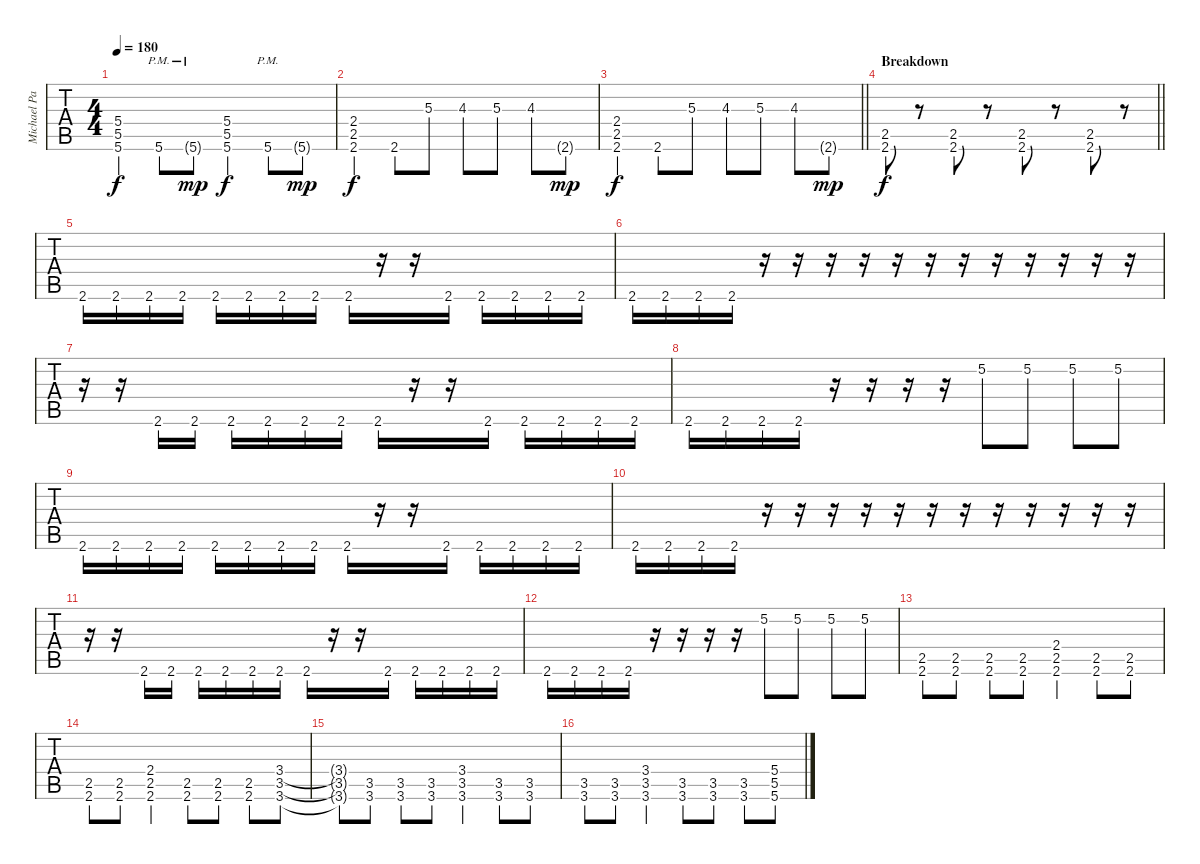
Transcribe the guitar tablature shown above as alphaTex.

\track ("Michael Padget" "Michael Pa") {instrument distortionguitar}
\staff {tabs}
\tuning (D4 A3 F3 C3 G2 C2) {hide}
\ts (4 4)
\tempo 180
\clef g2
\ks c
(5.4 5.5 5.6).4{dy f} 5.6{pm}.8 5.6{g pm}.8{dy mp} (5.4 5.5 5.6).4{dy f} 5.6{pm}.8 5.6{g}.8{dy mp} |
(2.4 2.5 2.6).4{dy f} 2.6.8 5.3.8 4.3.8 5.3.8 4.3.8 2.6{g}.8{dy mp} |
\barLineRight lightlight
(2.4 2.5 2.6).4{dy f} 2.6.8 5.3.8 4.3.8 5.3.8 4.3.8 2.6{g}.8{dy mp} |
\section ("" "Breakdown")
\barLineRight lightlight
(2.5 2.6).8{dy f} r.8 (2.5 2.6).8 r.8 (2.5 2.6).8 r.8 (2.5 2.6).8 r.8 |
2.6.16 2.6.16 2.6.16 2.6.16 2.6.16 2.6.16 2.6.16 2.6.16 2.6.16 r.16 r.16 2.6.16 2.6.16 2.6.16 2.6.16 2.6.16 |
2.6.16 2.6.16 2.6.16 2.6.16 r.16 r.16 r.16 r.16 r.16 r.16 r.16 r.16 r.16 r.16 r.16 r.16 |
r.16 r.16 2.6.16 2.6.16 2.6.16 2.6.16 2.6.16 2.6.16 2.6.16 r.16 r.16 2.6.16 2.6.16 2.6.16 2.6.16 2.6.16 |
2.6.16 2.6.16 2.6.16 2.6.16 r.16 r.16 r.16 r.16 5.2.8 5.2.8 5.2.8 5.2.8 |
2.6.16 2.6.16 2.6.16 2.6.16 2.6.16 2.6.16 2.6.16 2.6.16 2.6.16 r.16 r.16 2.6.16 2.6.16 2.6.16 2.6.16 2.6.16 |
2.6.16 2.6.16 2.6.16 2.6.16 r.16 r.16 r.16 r.16 r.16 r.16 r.16 r.16 r.16 r.16 r.16 r.16 |
r.16 r.16 2.6.16 2.6.16 2.6.16 2.6.16 2.6.16 2.6.16 2.6.16 r.16 r.16 2.6.16 2.6.16 2.6.16 2.6.16 2.6.16 |
2.6.16 2.6.16 2.6.16 2.6.16 r.16 r.16 r.16 r.16 5.2.8 5.2.8 5.2.8 5.2.8 |
(2.5 2.6).8 (2.5 2.6).8 (2.5 2.6).8 (2.5 2.6).8 (2.4 2.5 2.6).4 (2.5 2.6).8 (2.5 2.6).8 |
(2.5 2.6).8 (2.5 2.6).8 (2.4 2.5 2.6).4 (2.5 2.6).8 (2.5 2.6).8 (2.5 2.6).8 (3.4 3.5 3.6).8 |
(3.4{t} 3.5{t} 3.6{t}).8 (3.5 3.6).8 (3.5 3.6).8 (3.5 3.6).8 (3.4 3.5 3.6).4 (3.5 3.6).8 (3.5 3.6).8 |
(3.5 3.6).8 (3.5 3.6).8 (3.4 3.5 3.6).4 (3.5 3.6).8 (3.5 3.6).8 (3.5 3.6).8 (5.4 5.5 5.6).8
